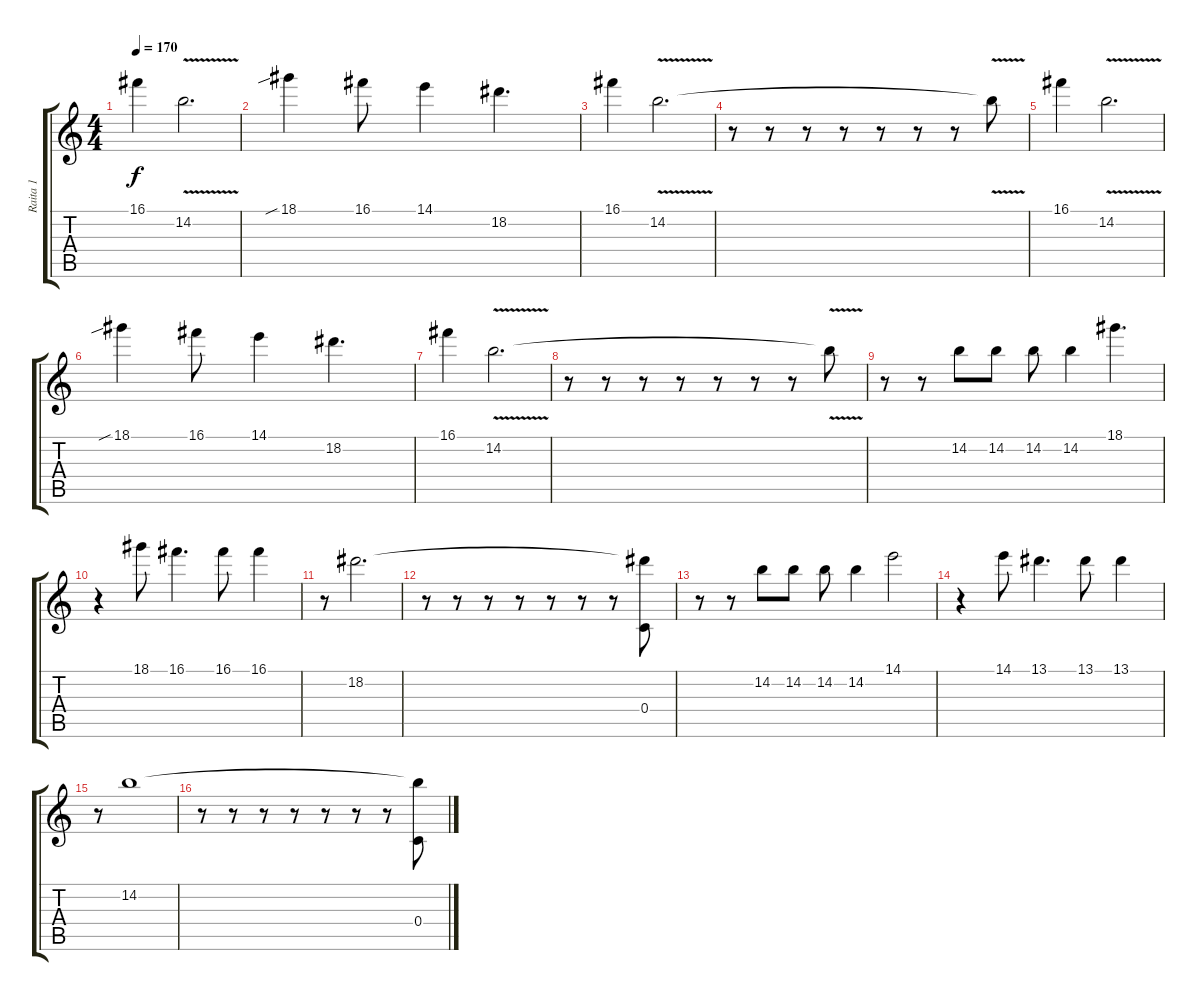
\track ("Raita 1" "Raita 1") {instrument distortionguitar}
\staff {score tabs}
\tuning (D4 A3 F3 C3 G2 D2) {hide}
\ts (4 4)
\tempo 170
\clef g2
\ks c
16.1.4{dy f} 14.2{v}.2{d} |
18.1{sib}.4 16.1.8 14.1.4 18.2.4{d} |
16.1.4 14.2{v}.2{d} |
r.8 r.8 r.8 r.8 r.8 r.8 r.8 14.2{t}.8 |
16.1.4 14.2{v}.2{d} |
18.1{sib}.4 16.1.8 14.1.4 18.2.4{d} |
16.1.4 14.2{v}.2{d} |
r.8 r.8 r.8 r.8 r.8 r.8 r.8 14.2{t}.8 |
r.8 r.8 14.2.8 14.2.8 14.2.8 14.2.4 18.1.4{d} |
r.4 18.1.8 16.1.4{d} 16.1.8 16.1.4 |
r.8 18.2.2{d} |
r.8 r.8 r.8 r.8 r.8 r.8 r.8 (18.2{t} 0.4).8 |
r.8 r.8 14.2.8 14.2.8 14.2.8 14.2.4 14.1.2 |
r.4 14.1.8 13.1.4{d} 13.1.8 13.1.4 |
r.8 14.2.1 |
r.8 r.8 r.8 r.8 r.8 r.8 r.8 (14.2{t} 0.4).8
